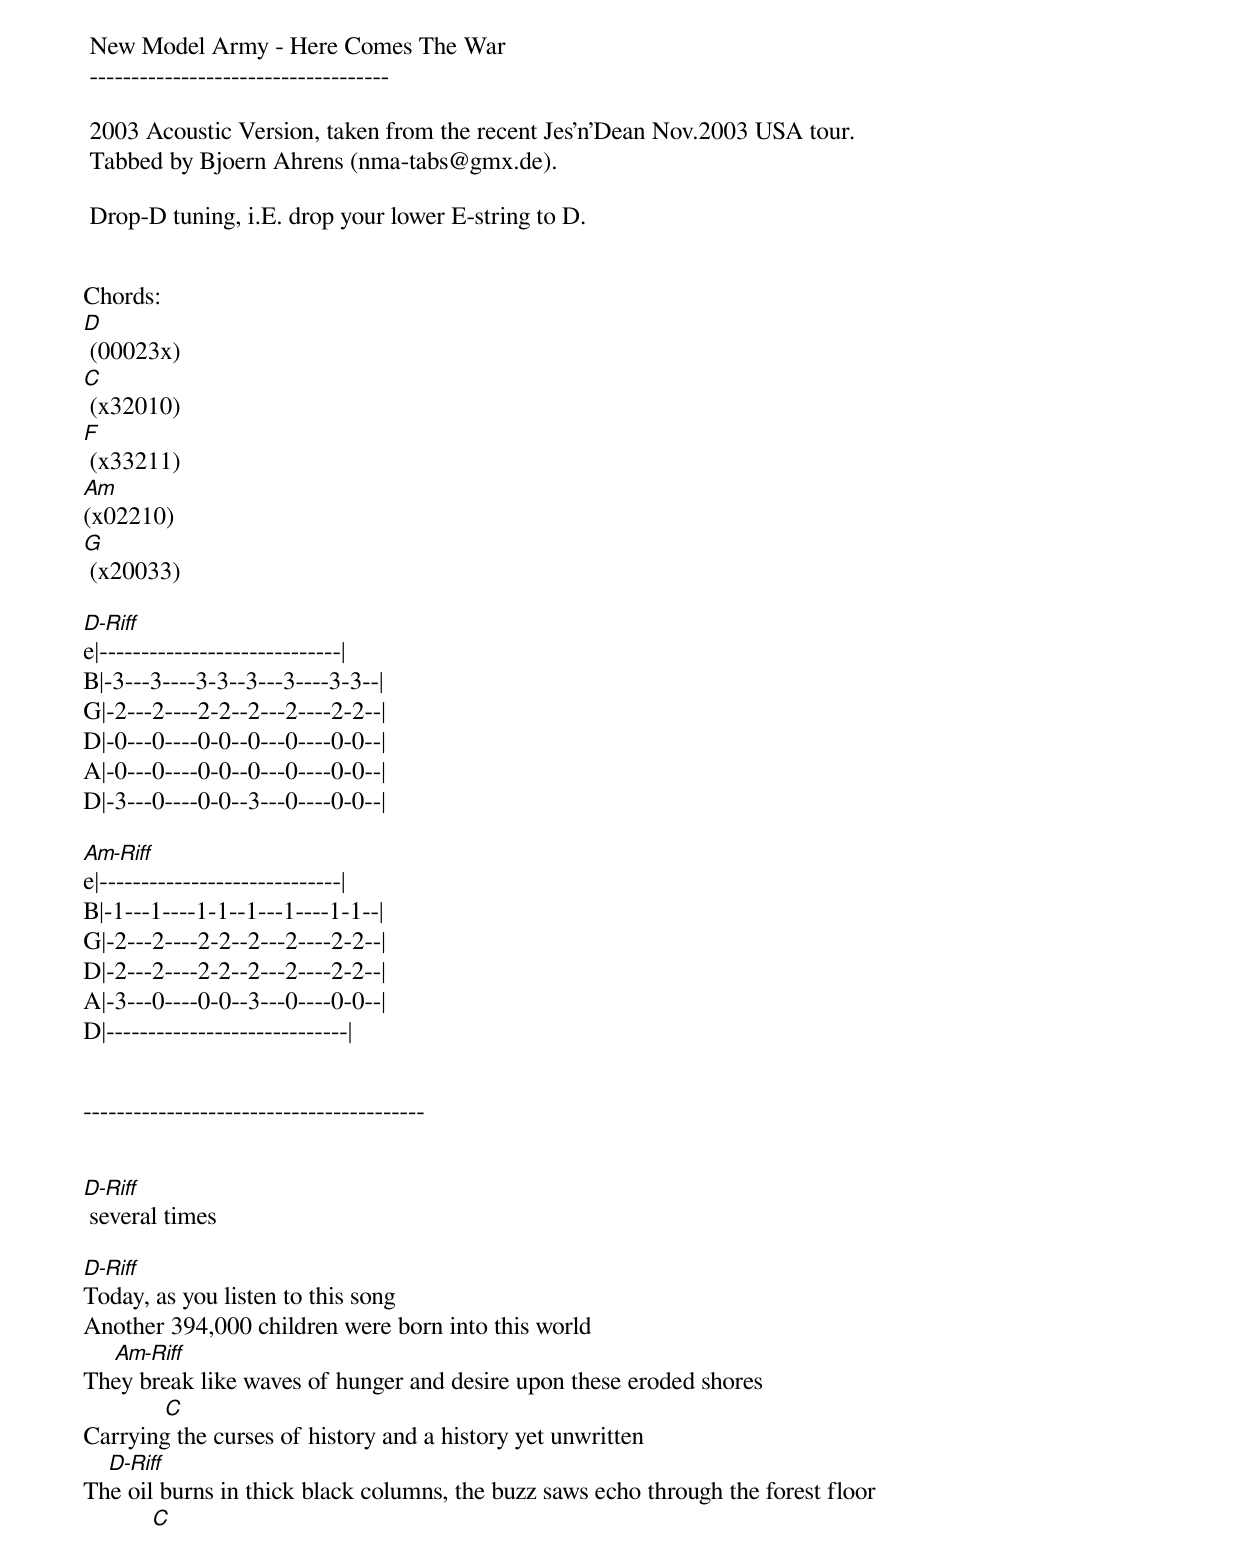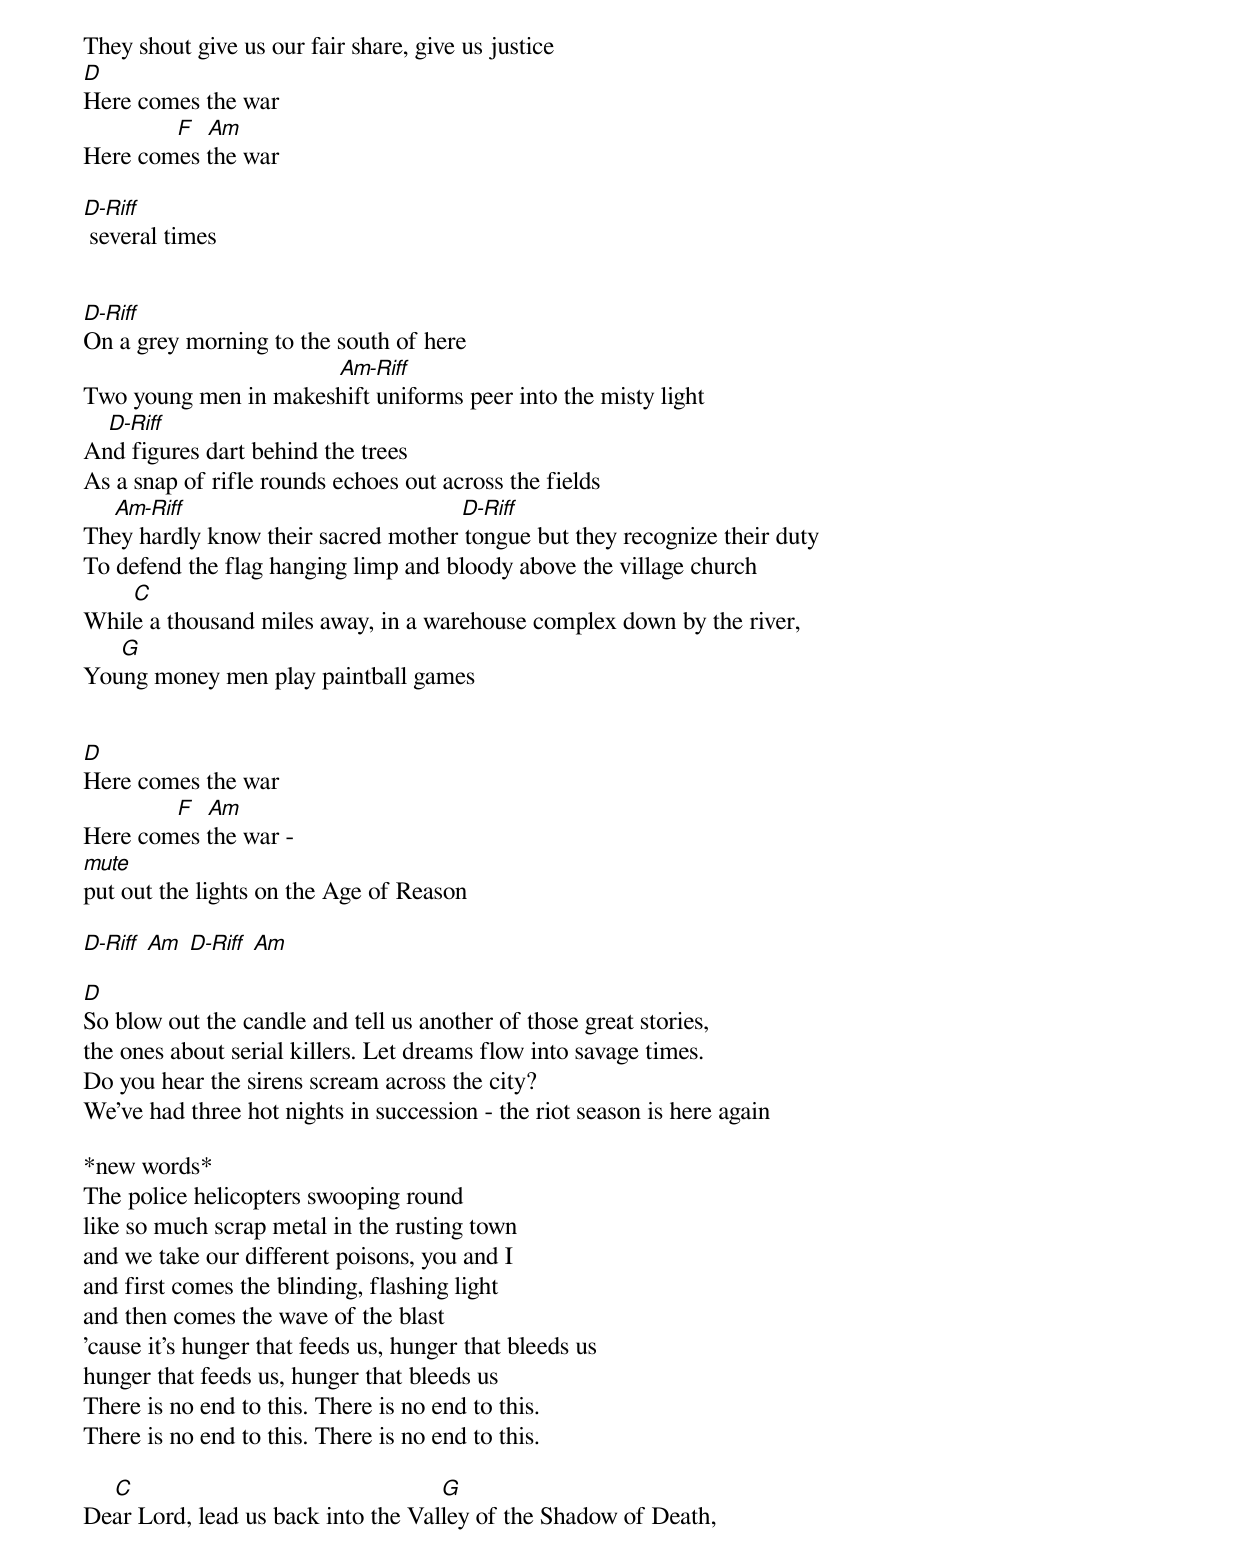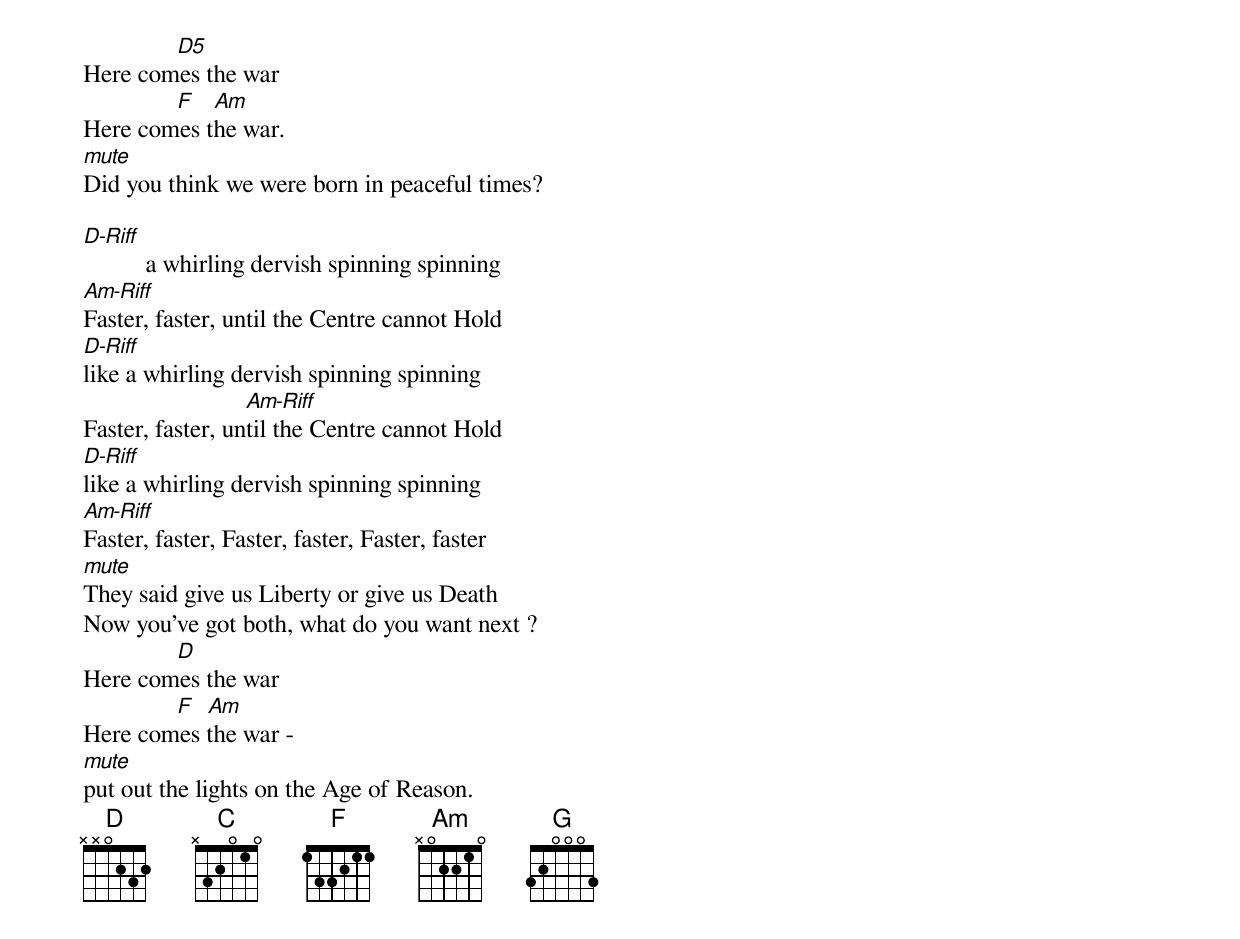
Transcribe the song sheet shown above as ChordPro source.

 New Model Army - Here Comes The War
 ------------------------------------

 2003 Acoustic Version, taken from the recent Jes'n'Dean Nov.2003 USA tour.
 Tabbed by Bjoern Ahrens (nma-tabs@gmx.de).

 Drop-D tuning, i.E. drop your lower E-string to D.


Chords:
[D] (00023x)
[C] (x32010)
[F] (x33211)
[Am](x02210)
[G] (x20033)

[D-Riff]
e|-----------------------------|
B|-3---3----3-3--3---3----3-3--|
G|-2---2----2-2--2---2----2-2--|
D|-0---0----0-0--0---0----0-0--|
A|-0---0----0-0--0---0----0-0--|
D|-3---0----0-0--3---0----0-0--|

[Am-Riff]
e|-----------------------------|
B|-1---1----1-1--1---1----1-1--|
G|-2---2----2-2--2---2----2-2--|
D|-2---2----2-2--2---2----2-2--|
A|-3---0----0-0--3---0----0-0--|
D|-----------------------------|


-----------------------------------------


[D-Riff] several times

[D-Riff]
Today, as you listen to this song
Another 394,000 children were born into this world
     [Am-Riff]
They break like waves of hunger and desire upon these eroded shores
             [C]
Carrying the curses of history and a history yet unwritten
    [D-Riff]
The oil burns in thick black columns, the buzz saws echo through the forest floor
           [C]
They shout give us our fair share, give us justice
[D]
Here comes the war
               [F]  [Am]
Here comes the war

[D-Riff] several times


[D-Riff]
On a grey morning to the south of here
                                         [Am-Riff]
Two young men in makeshift uniforms peer into the misty light
    [D-Riff]
And figures dart behind the trees
As a snap of rifle rounds echoes out across the fields
     [Am-Riff]                                            [D-Riff]
They hardly know their sacred mother tongue but they recognize their duty
To defend the flag hanging limp and bloody above the village church
        [C]
While a thousand miles away, in a warehouse complex down by the river,
      [G]
Young money men play paintball games


[D]
Here comes the war
               [F]  [Am]
Here comes the war -
[mute]
put out the lights on the Age of Reason

[D-Riff] [Am] [D-Riff] [Am]

[D]
So blow out the candle and tell us another of those great stories,
the ones about serial killers. Let dreams flow into savage times.
Do you hear the sirens scream across the city?
We've had three hot nights in succession - the riot season is here again

*new words*
The police helicopters swooping round
like so much scrap metal in the rusting town
and we take our different poisons, you and I
and first comes the blinding, flashing light
and then comes the wave of the blast
'cause it's hunger that feeds us, hunger that bleeds us
hunger that feeds us, hunger that bleeds us
There is no end to this. There is no end to this.
There is no end to this. There is no end to this.

     [C]                                                 [G]
Dear Lord, lead us back into the Valley of the Shadow of Death,
               [D5]
Here comes the war
               [F]   [Am]
Here comes the war.
[mute]
Did you think we were born in peaceful times?

[D-Riff]
          a whirling dervish spinning spinning
[Am-Riff]
Faster, faster, until the Centre cannot Hold
[D-Riff]
like a whirling dervish spinning spinning
                          [Am-Riff]
Faster, faster, until the Centre cannot Hold
[D-Riff]
like a whirling dervish spinning spinning
[Am-Riff]
Faster, faster, Faster, faster, Faster, faster
[mute]
They said give us Liberty or give us Death
Now you've got both, what do you want next ?
               [D]
Here comes the war
               [F]  [Am]
Here comes the war -
[mute]
put out the lights on the Age of Reason.
